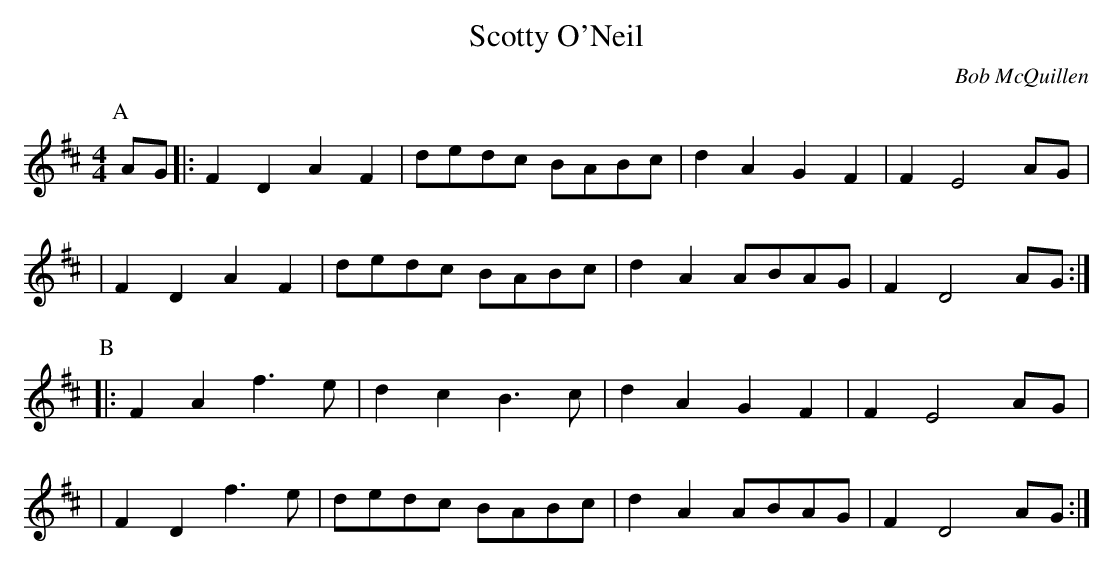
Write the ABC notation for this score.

X:1
T: Scotty O'Neil
C: Bob McQuillen
M: 4/4
L: 1/8
K: D
P:A
AG |: F2D2 A2F2 | dedc BABc | d2A2G2F2 | F2E4 AG |
     | F2D2 A2F2 | dedc BABc | d2A2 ABAG | F2D4 AG :|
P:B
 |: F2A2 f3e | d2c2 B3c | d2A2 G2F2 | F2E4 AG |
     | F2D2 f3e | dedc BABc | d2A2 ABAG | F2 D4 AG :|
